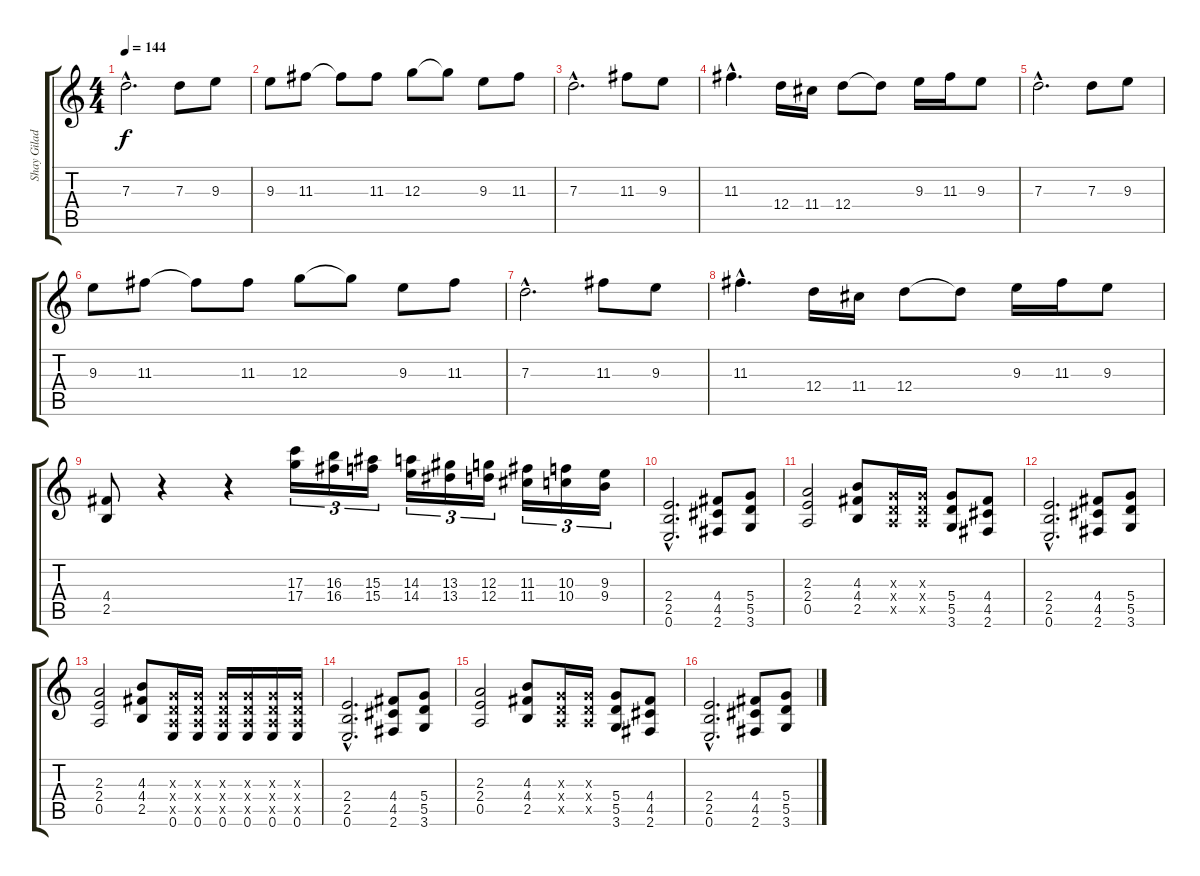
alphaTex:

\track ("Shay Giladi" "Shay Gilad") {instrument overdrivenguitar}
\staff {score tabs}
\tuning (E4 B3 G3 D3 A2 E2) {hide}
\ts (4 4)
\tempo 144
\clef g2
\ks c
7.3{hac}.2{d dy f} 7.3.8 9.3.8 |
9.3.8 11.3.8 11.3{t}.8 11.3.8 12.3.8 12.3{t}.8 9.3.8 11.3.8 |
7.3{hac}.2{d} 11.3.8 9.3.8 |
11.3{hac}.4{d} 12.4.16 11.4.16 12.4.8 12.4{t}.8 9.3.16 11.3.16 9.3.8 |
7.3{hac}.2{d} 7.3.8 9.3.8 |
9.3.8 11.3.8 11.3{t}.8 11.3.8 12.3.8 12.3{t}.8 9.3.8 11.3.8 |
7.3{hac}.2{d} 11.3.8 9.3.8 |
11.3{hac}.4{d} 12.4.16 11.4.16 12.4.8 12.4{t}.8 9.3.16 11.3.16 9.3.8 |
(4.4 2.5).8 r.4 r.4 (17.3 17.4).16{tu (3 2)} (16.3 16.4).16{tu (3 2)} (15.3 15.4).16{tu (3 2)} (14.3 14.4).16{tu (3 2)} (13.3 13.4).16{tu (3 2)} (12.3 12.4).16{tu (3 2)} (11.3 11.4).16{tu (3 2)} (10.3 10.4).16{tu (3 2)} (9.3 9.4).16{tu (3 2)} |
(2.4{hac} 2.5{hac} 0.6{hac}).2{d} (4.4 4.5 2.6).8 (5.4 5.5 3.6).8 |
(2.3 2.4 0.5).2 (4.3 4.4 2.5).8 (0.3{x} 0.4{x} 0.5{x}).16 (0.3{x} 0.4{x} 0.5{x}).16 (5.4 5.5 3.6).8 (4.4 4.5 2.6).8 |
(2.4{hac} 2.5{hac} 0.6{hac}).2{d} (4.4 4.5 2.6).8 (5.4 5.5 3.6).8 |
(2.3 2.4 0.5).2 (4.3 4.4 2.5).8 (0.3{x} 0.4{x} 0.5{x} 0.6).16 (0.3{x} 0.4{x} 0.5{x} 0.6).16 (0.3{x} 0.4{x} 0.5{x} 0.6).16 (0.3{x} 0.4{x} 0.5{x} 0.6).16 (0.3{x} 0.4{x} 0.5{x} 0.6).16 (0.3{x} 0.4{x} 0.5{x} 0.6).16 |
(2.4{hac} 2.5{hac} 0.6{hac}).2{d} (4.4 4.5 2.6).8 (5.4 5.5 3.6).8 |
(2.3 2.4 0.5).2 (4.3 4.4 2.5).8 (0.3{x} 0.4{x} 0.5{x}).16 (0.3{x} 0.4{x} 0.5{x}).16 (5.4 5.5 3.6).8 (4.4 4.5 2.6).8 |
(2.4{hac} 2.5{hac} 0.6{hac}).2{d} (4.4 4.5 2.6).8 (5.4 5.5 3.6).8
